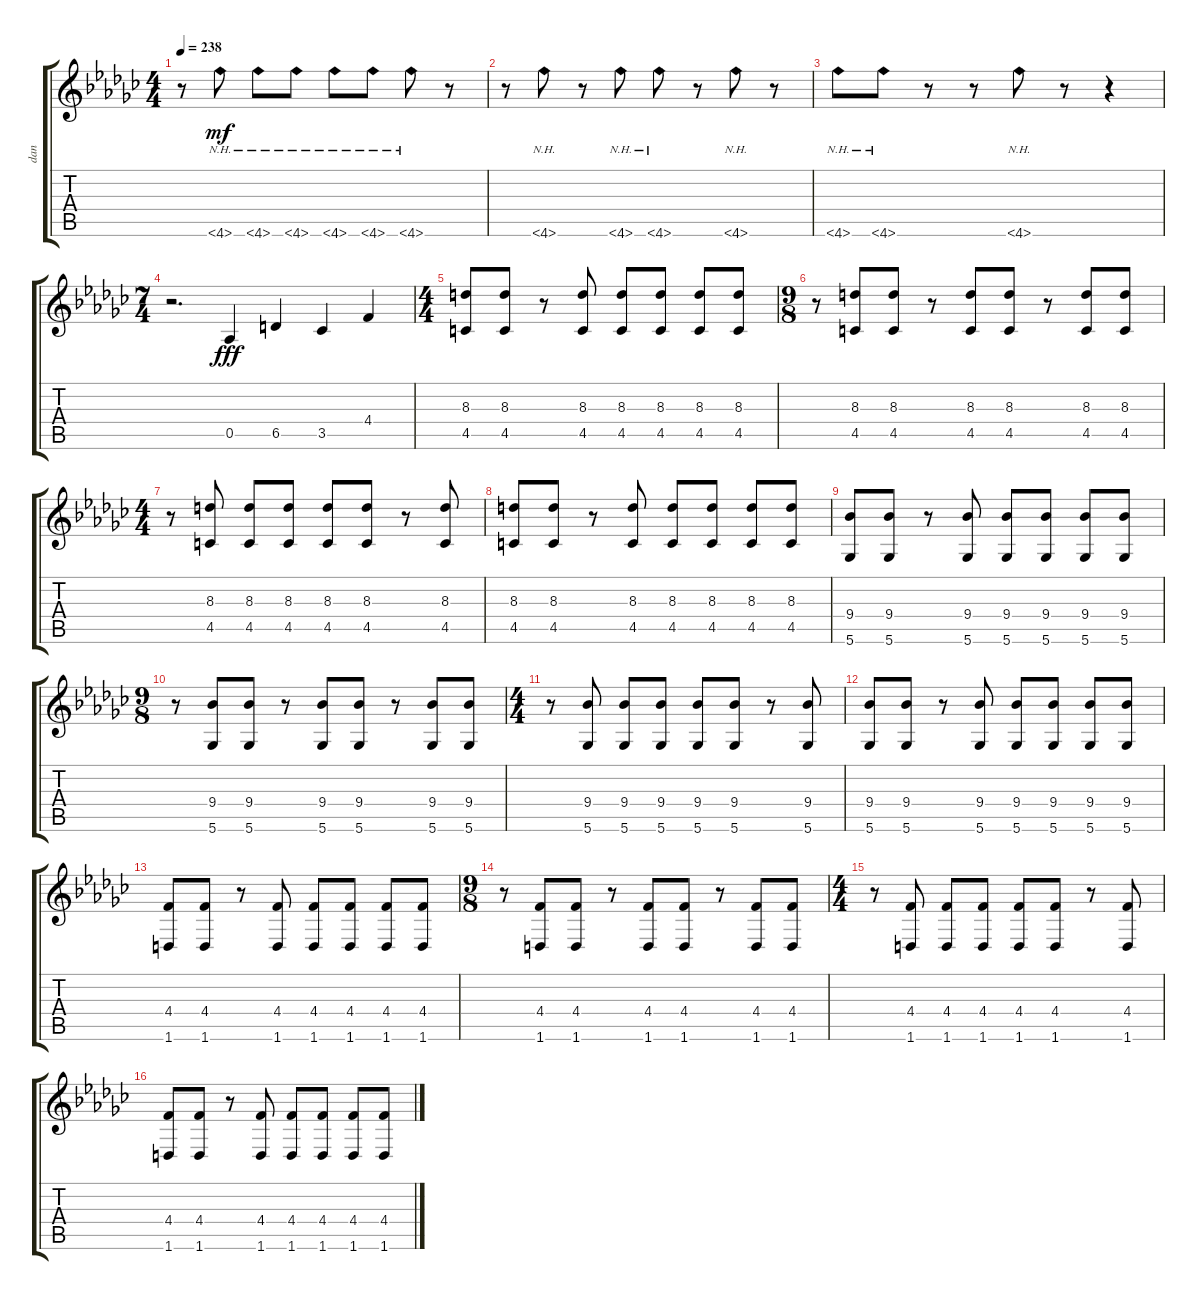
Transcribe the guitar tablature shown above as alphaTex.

\track ("dan" "dan") {instrument distortionguitar}
\staff {score tabs}
\tuning (Eb4 Bb3 Gb3 Db3 Ab2 Db2) {hide}
\ts (4 4)
\tempo 238
\clef g2
\ks gb
r.8{dy mf} 4.6{nh}.8 4.6{nh}.8 4.6{nh}.8 4.6{nh}.8 4.6{nh}.8 4.6{nh}.8 r.8 |
r.8 4.6{nh}.8 r.8 4.6{nh}.8 4.6{nh}.8 r.8 4.6{nh}.8 r.8 |
4.6{nh}.8 4.6{nh}.8 r.8 r.8 4.6{nh}.8 r.8 r.4 |
\ts (7 4)
r.2{d} 0.5.4{dy fff} 6.5.4 3.5.4 4.4.4 |
\ts (4 4)
(8.3 4.5).8 (8.3 4.5).8 r.8 (8.3 4.5).8 (8.3 4.5).8 (8.3 4.5).8 (8.3 4.5).8 (8.3 4.5).8 |
\ts (9 8)
r.8 (8.3 4.5).8 (8.3 4.5).8 r.8 (8.3 4.5).8 (8.3 4.5).8 r.8 (8.3 4.5).8 (8.3 4.5).8 |
\ts (4 4)
r.8 (8.3 4.5).8 (8.3 4.5).8 (8.3 4.5).8 (8.3 4.5).8 (8.3 4.5).8 r.8 (8.3 4.5).8 |
(8.3 4.5).8 (8.3 4.5).8 r.8 (8.3 4.5).8 (8.3 4.5).8 (8.3 4.5).8 (8.3 4.5).8 (8.3 4.5).8 |
(9.4 5.6).8 (9.4 5.6).8 r.8 (9.4 5.6).8 (9.4 5.6).8 (9.4 5.6).8 (9.4 5.6).8 (9.4 5.6).8 |
\ts (9 8)
r.8 (9.4 5.6).8 (9.4 5.6).8 r.8 (9.4 5.6).8 (9.4 5.6).8 r.8 (9.4 5.6).8 (9.4 5.6).8 |
\ts (4 4)
r.8 (9.4 5.6).8 (9.4 5.6).8 (9.4 5.6).8 (9.4 5.6).8 (9.4 5.6).8 r.8 (9.4 5.6).8 |
(9.4 5.6).8 (9.4 5.6).8 r.8 (9.4 5.6).8 (9.4 5.6).8 (9.4 5.6).8 (9.4 5.6).8 (9.4 5.6).8 |
(4.4 1.6).8 (4.4 1.6).8 r.8 (4.4 1.6).8 (4.4 1.6).8 (4.4 1.6).8 (4.4 1.6).8 (4.4 1.6).8 |
\ts (9 8)
r.8 (4.4 1.6).8 (4.4 1.6).8 r.8 (4.4 1.6).8 (4.4 1.6).8 r.8 (4.4 1.6).8 (4.4 1.6).8 |
\ts (4 4)
r.8 (4.4 1.6).8 (4.4 1.6).8 (4.4 1.6).8 (4.4 1.6).8 (4.4 1.6).8 r.8 (4.4 1.6).8 |
(4.4 1.6).8 (4.4 1.6).8 r.8 (4.4 1.6).8 (4.4 1.6).8 (4.4 1.6).8 (4.4 1.6).8 (4.4 1.6).8
